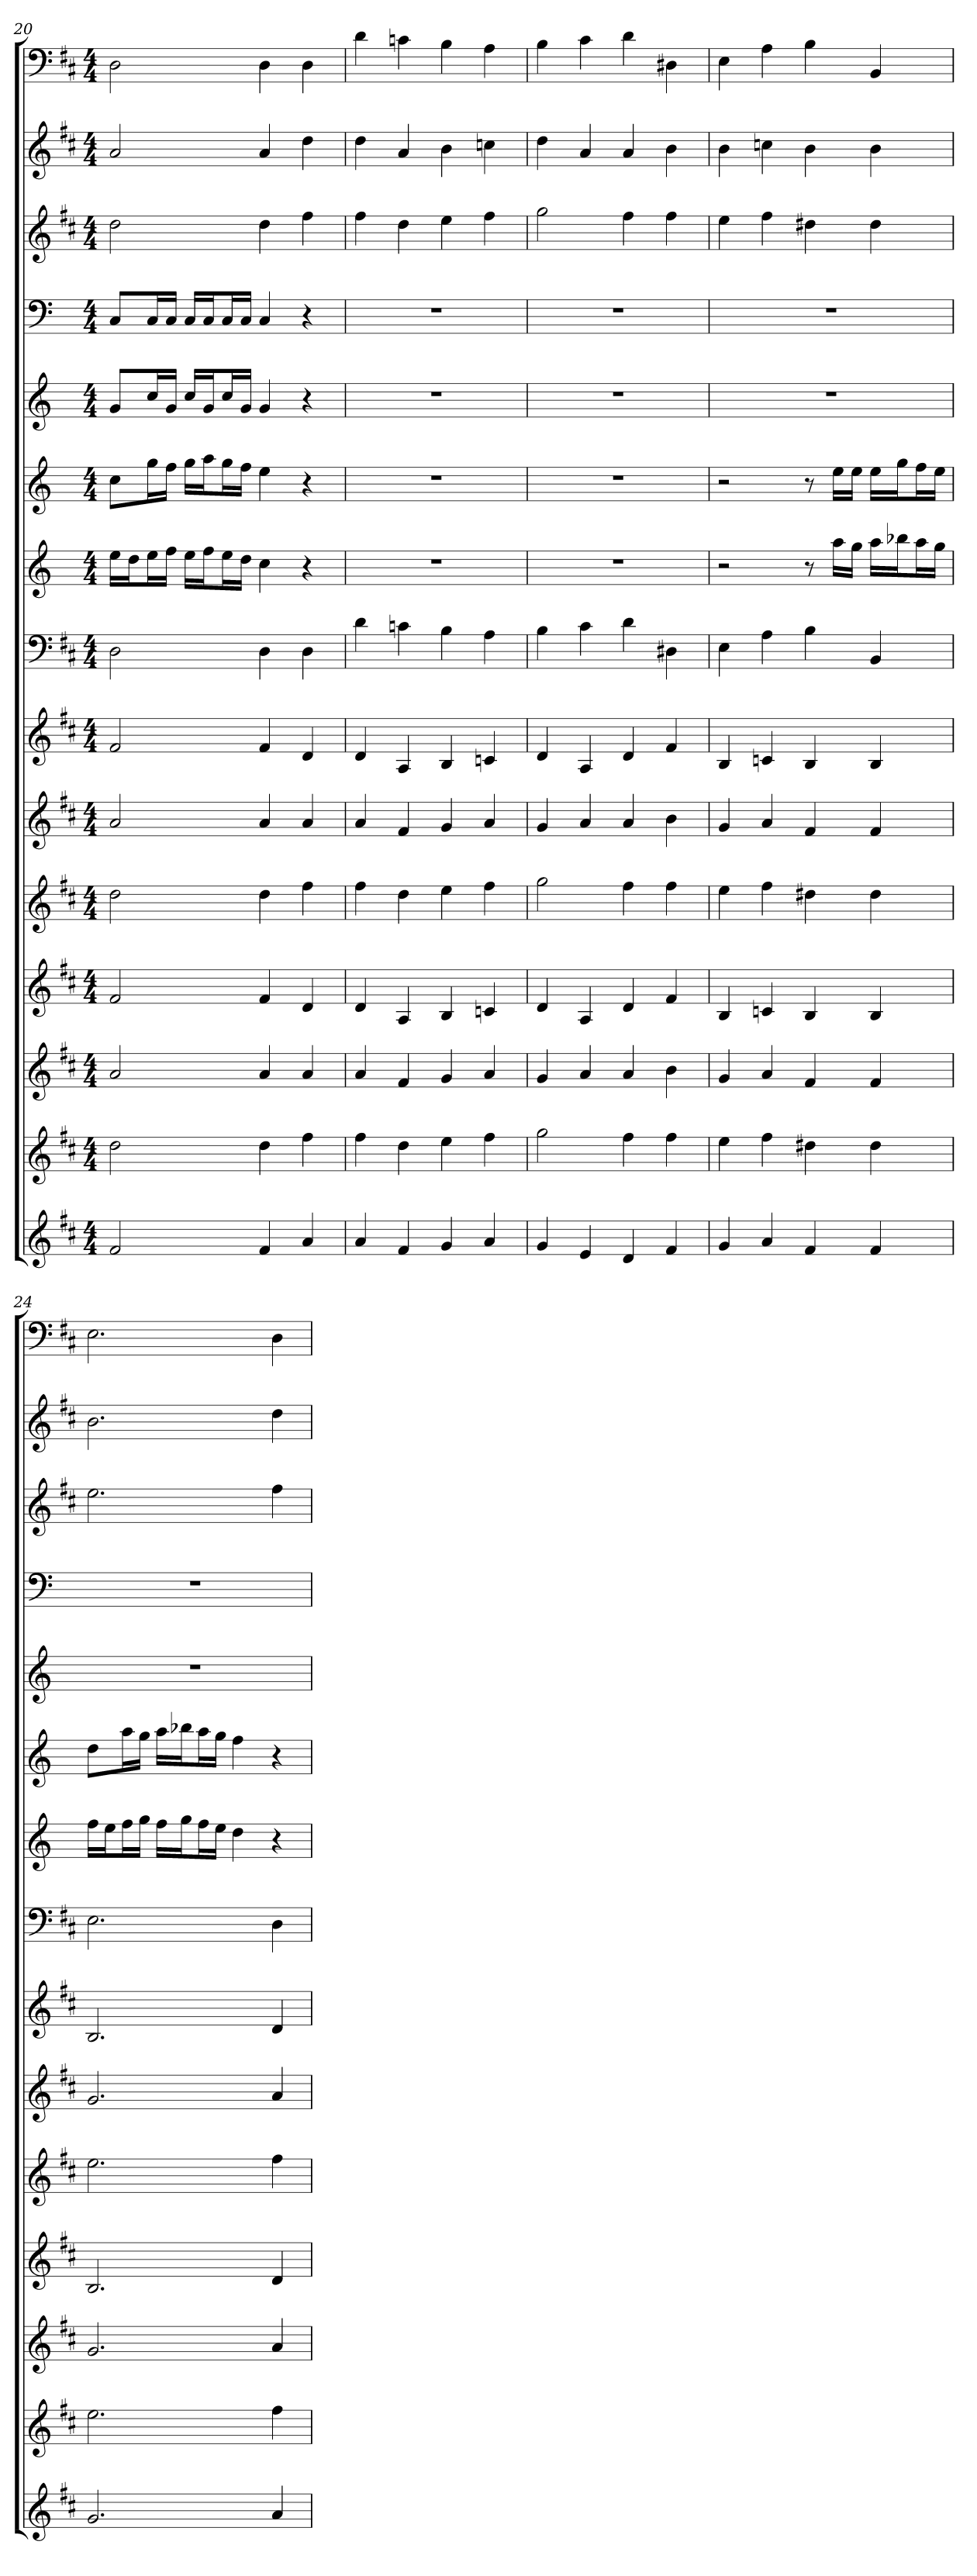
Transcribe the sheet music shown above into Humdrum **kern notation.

**kern	**kern	**kern	**kern	**kern	**kern	**kern	**kern	**kern	**kern	**kern	**kern	**kern	**kern	**kern
*part15	*part14	*part13	*part12	*part11	*part10	*part9	*part8	*part7	*part6	*part5	*part4	*part3	*part2	*part1
*staff15	*staff14	*staff13	*staff12	*staff11	*staff10	*staff9	*staff8	*staff7	*staff6	*staff5	*staff4	*staff3	*staff2	*staff1
*k[f#c#]	*k[f#c#]	*k[f#c#]	*k[f#c#]	*k[f#c#]	*k[f#c#]	*k[f#c#]	*k[f#c#]	*k[]	*k[]	*k[]	*k[]	*k[f#c#]	*k[f#c#]	*k[f#c#]
*D:	*D:	*D:	*D:	*D:	*D:	*D:	*D:	*	*	*	*	*D:	*D:	*D:
*M4/4	*M4/4	*M4/4	*M4/4	*M4/4	*M4/4	*M4/4	*M4/4	*M4/4	*M4/4	*M4/4	*M4/4	*M4/4	*M4/4	*M4/4
=20	=20	=20	=20	=20	=20	=20	=20	=20	=20	=20	=20	=20	=20	=20
2f#	2dd	2a	2f#	2dd	2a	2f#	2D	16eeLL	8ccL	8gL	8CL	2dd	2a	2D
.	.	.	.	.	.	.	.	16ddJ	.	.	.	.	.	.
.	.	.	.	.	.	.	.	16eeL	16ggL	16ccL	16CL	.	.	.
.	.	.	.	.	.	.	.	16ffJJ	16ffJJ	16gJJ	16CJJ	.	.	.
.	.	.	.	.	.	.	.	16eeLL	16ggLL	16ccLL	16CLL	.	.	.
.	.	.	.	.	.	.	.	16ffJ	16aaJ	16gJ	16CJ	.	.	.
.	.	.	.	.	.	.	.	16eeL	16ggL	16ccL	16CL	.	.	.
.	.	.	.	.	.	.	.	16ddJJ	16ffJJ	16gJJ	16CJJ	.	.	.
4f#	4dd	4a	4f#	4dd	4a	4f#	4D	4cc	4ee	4g	4C	4dd	4a	4D
4a	4ff#	4a	4d	4ff#	4a	4d	4D	4r	4r	4r	4r	4ff#	4dd	4D
=21	=21	=21	=21	=21	=21	=21	=21	=21	=21	=21	=21	=21	=21	=21
4a	4ff#	4a	4d	4ff#	4a	4d	4d	1r	1r	1r	1r	4ff#	4dd	4d
4f#	4dd	4f#	4A	4dd	4f#	4A	4cn	.	.	.	.	4dd	4a	4cn
4g	4ee	4g	4B	4ee	4g	4B	4B	.	.	.	.	4ee	4b	4B
4a	4ff#	4a	4cn	4ff#	4a	4cn	4A	.	.	.	.	4ff#	4ccn	4A
=22	=22	=22	=22	=22	=22	=22	=22	=22	=22	=22	=22	=22	=22	=22
4g	2gg	4g	4d	2gg	4g	4d	4B	1r	1r	1r	1r	2gg	4dd	4B
4e	.	4a	4A	.	4a	4A	4c#	.	.	.	.	.	4a	4c#
4d	4ff#	4a	4d	4ff#	4a	4d	4d	.	.	.	.	4ff#	4a	4d
4f#	4ff#	4b	4f#	4ff#	4b	4f#	4D#X	.	.	.	.	4ff#	4b	4D#X
=23	=23	=23	=23	=23	=23	=23	=23	=23	=23	=23	=23	=23	=23	=23
4g	4ee	4g	4B	4ee	4g	4B	4E	2r	2r	1r	1r	4ee	4b	4E
4a	4ff#	4a	4cn	4ff#	4a	4cn	4A	.	.	.	.	4ff#	4ccn	4A
4f#	4dd#X	4f#	4B	4dd#X	4f#	4B	4B	8r	8r	.	.	4dd#X	4b	4B
.	.	.	.	.	.	.	.	16aaLL	16eeLL	.	.	.	.	.
.	.	.	.	.	.	.	.	16ggJJ	16eeJJ	.	.	.	.	.
4f#	4dd#	4f#	4B	4dd#	4f#	4B	4BB	16aaLL	16eeLL	.	.	4dd#	4b	4BB
.	.	.	.	.	.	.	.	16bb-XJ	16ggJ	.	.	.	.	.
.	.	.	.	.	.	.	.	16aaL	16ffL	.	.	.	.	.
.	.	.	.	.	.	.	.	16ggJJ	16eeJJ	.	.	.	.	.
=24	=24	=24	=24	=24	=24	=24	=24	=24	=24	=24	=24	=24	=24	=24
2.g	2.ee	2.g	2.B	2.ee	2.g	2.B	2.E	16ffLL	8ddL	1r	1r	2.ee	2.b	2.E
.	.	.	.	.	.	.	.	16eeJ	.	.	.	.	.	.
.	.	.	.	.	.	.	.	16ffL	16aaL	.	.	.	.	.
.	.	.	.	.	.	.	.	16ggJJ	16ggJJ	.	.	.	.	.
.	.	.	.	.	.	.	.	16ffLL	16aaLL	.	.	.	.	.
.	.	.	.	.	.	.	.	16ggJ	16bb-XJ	.	.	.	.	.
.	.	.	.	.	.	.	.	16ffL	16aaL	.	.	.	.	.
.	.	.	.	.	.	.	.	16eeJJ	16ggJJ	.	.	.	.	.
.	.	.	.	.	.	.	.	4dd	4ff	.	.	.	.	.
4a	4ff#	4a	4d	4ff#	4a	4d	4D	4r	4r	.	.	4ff#	4dd	4D
=	=	=	=	=	=	=	=	=	=	=	=	=	=	=
*-	*-	*-	*-	*-	*-	*-	*-	*-	*-	*-	*-	*-	*-	*-
